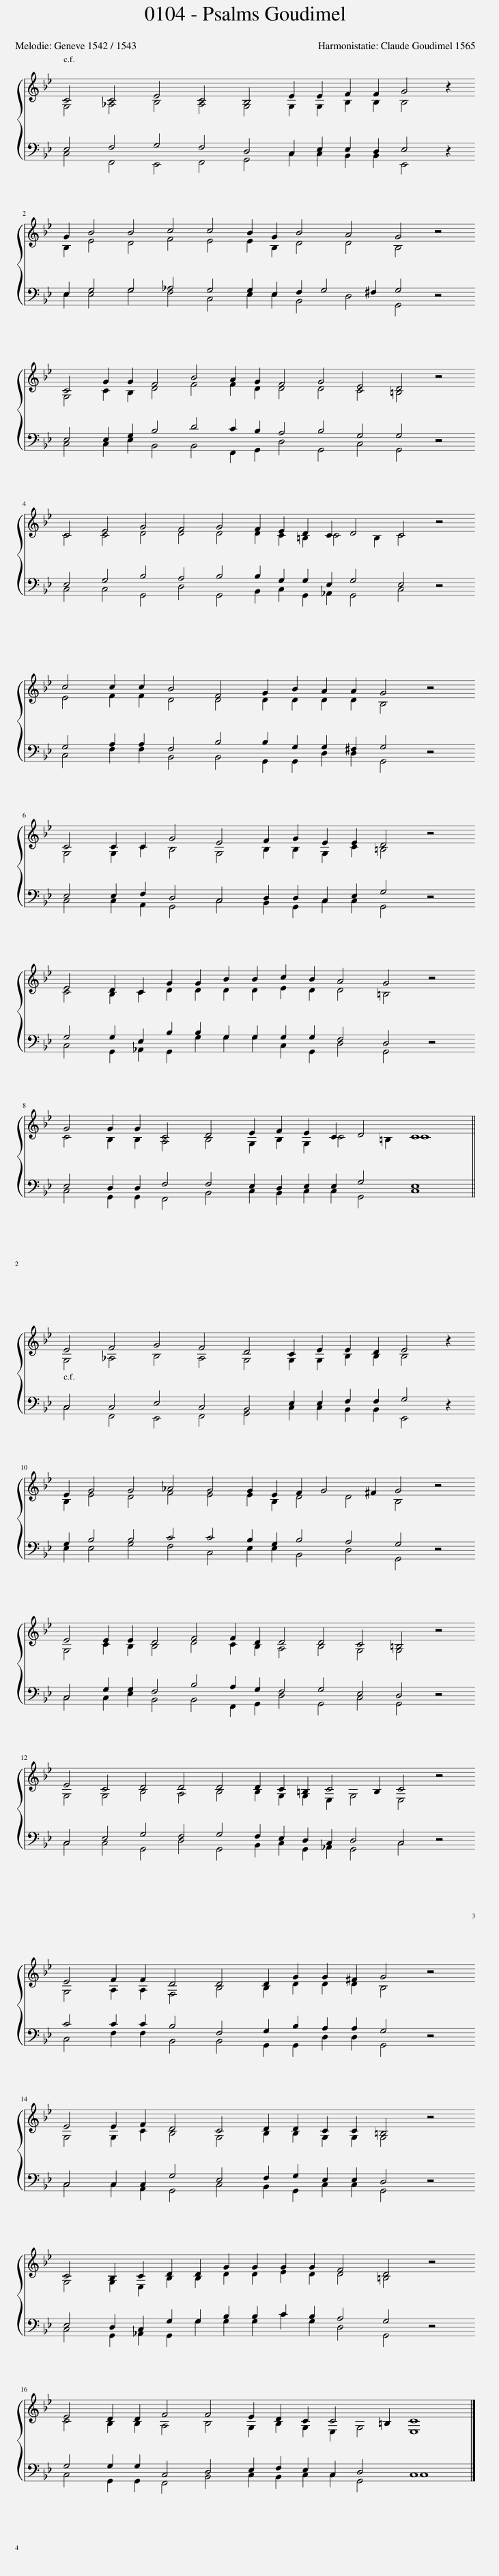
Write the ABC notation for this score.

X:1
%%score { ( 1 2 ) | ( 3 4 ) }
L:1/8
M:18/4
I:linebreak $
K:Bb
V:1 treble
V:2 treble
V:3 bass
V:4 bass
V:1
 C4 C4 E4 C4 B,4 E2 E2 F2 F2 G4 z2 |$ G2 B4 B4 c4 c4 B2 G2 B4 A4 G4 z4 |$ C4 G2 G2 F4 B4 A2 G2 F4 G4 E4 D4 z4 |$ C4 E4 G4 F4 G4 F2 E2 D2 C2 D4 C4 z4 |$ c4 c2 c2 B4 F4 G2 B2 A2 A2 G4 z4 |$ %5
 C4 C2 C2 G4 E4 F2 G2 E2 E2 D4 z4 |$ E4 D2 C2 G2 G2 B2 B2 c2 B2 A4 G4 z4 |$ G4 G2 G2 C4 D4 E2 F2 E2 C2 D4 C8 ||$ E4 F4 G4 F4 D4 C2 E2 E2 D2 E4 z2 |$ E2 G4 G4 _A4 G4 G2 E2 F2 G4 ^F2 G4 z4 |$ %10
 E4 E2 E2 D4 F4 F2 D2 D4 D4 C4 =B,4 z4 |$ E4 C4 D4 D4 D4 D2 C2 =B,2 C4 B,2 C4 z4 |$ E4 F2 F2 D4 D4 D2 G2 G2 ^F2 G4 z4 |$ E4 E2 F2 D4 C4 D2 D2 C2 C2 =B,4 z4 |$ C4 B,2 C2 D2 D2 G2 G2 G2 G2 F4 D4 z4 |$ %15
 E4 D2 D2 F4 F4 E2 D2 C2 C4 =B,2 C8 |] %16
V:2
 G,4 _A,4 B,4 A,4 G,4 G,2 G,2 B,2 B,2 B,4 x2 |$ B,2 E4 D4 F4 E4 E2 B,2 D4 D4 B,4 x4 |$ G,4 C2 B,2 D4 F4 F2 D2 D4 D4 C4 =B,4 x4 |$ C4 C4 D4 D4 D4 D2 C2 =B,2 C4 B,2 C4 x4 |$ E4 F2 F2 D4 D4 D2 D2 D2 D2 B,4 x4 |$ %5
 G,4 G,2 C2 B,4 G,4 B,2 B,2 G,2 C2 =B,4 x4 |$ C4 B,2 C2 D2 D2 D2 D2 E2 D2 D4 =B,4 x4 |$ C4 B,2 B,2 A,4 B,4 G,2 B,2 G,2 C4 =B,2 C8 ||$ G,4 _A,4 B,4 A,4 G,4 G,2 G,2 B,2 B,2 B,4 x2 |$ B,2 E4 D4 F4 E4 E2 B,2 D4 D4 B,4 x4 |$ %10
 G,4 C2 B,2 B,4 D4 C2 B,2 A,4 B,4 G,4 G,4 x4 |$ G,4 G,4 B,4 A,4 B,4 B,2 G,2 G,2 E,2 G,4 E,4 x4 |$ G,4 A,2 A,2 F,4 B,4 B,2 D2 D2 D2 B,4 x4 |$ G,4 G,2 C2 B,4 G,4 B,2 B,2 G,2 G,2 G,4 x4 |$ G,4 G,2 E,2 B,2 B,2 D2 D2 E2 D2 D4 =B,4 x4 |$ %15
 C4 B,2 B,2 A,4 B,4 G,2 B,2 G,2 E,2 G,4 E,8 |] %16
V:3
 E,4 F,4 G,4 F,4 D,4 C,2 E,2 E,2 D,2 E,4 z2 |$ E,2 G,4 G,4 _A,4 G,4 G,2 E,2 F,2 G,4 ^F,2 G,4 z4 |$ E,4 E,2 G,2 B,4 D4 C2 B,2 A,4 B,4 G,4 G,4 z4 |$ E,4 G,4 B,4 A,4 B,4 B,2 G,2 G,2 E,2 G,4 E,4 z4 |$ G,4 A,2 A,2 F,4 B,4 B,2 G,2 G,2 ^F,2 G,4 z4 |$ %5
 E,4 E,2 F,2 D,4 C,4 D,2 D,2 C,2 E,2 G,4 z4 |$ G,4 G,2 E,2 B,2 B,2 G,2 G,2 G,2 G,2 F,4 D,4 z4 |$ E,4 D,2 D,2 F,4 F,4 E,2 D,2 E,2 E,2 G,4 E,8 ||$ C,4 C,4 E,4 C,4 B,,4 E,2 E,2 F,2 F,2 G,4 z2 |$ G,2 B,4 B,4 C4 C4 B,2 G,2 B,4 A,4 G,4 z4 |$ %10
 C,4 G,2 G,2 F,4 B,4 A,2 G,2 F,4 G,4 E,4 D,4 z4 |$ C,4 E,4 G,4 F,4 G,4 F,2 E,2 D,2 C,2 D,4 C,4 z4 |$ C4 C2 C2 B,4 F,4 G,2 B,2 A,2 A,2 G,4 z4 |$ C,4 C,2 C,2 G,4 E,4 F,2 G,2 E,2 E,2 D,4 z4 |$ E,4 D,2 C,2 G,2 G,2 B,2 B,2 C2 B,2 A,4 G,4 z4 |$ %15
 G,4 G,2 G,2 C,4 D,4 E,2 F,2 E,2 C,2 D,4 C,8 |] %16
V:4
 C,4 F,,4 E,,4 F,,4 G,,4 C,2 C,2 B,,2 B,,2 E,,4 x2 |$ E,2 E,4 G,4 F,4 C,4 E,2 E,2 B,,4 D,4 G,,4 x4 |$ C,4 C,2 E,2 B,,4 B,,4 F,,2 G,,2 D,4 G,,4 C,4 G,,4 x4 |$ C,4 C,4 G,,4 D,4 G,,4 B,,2 C,2 G,,2 _A,,2 G,,4 C,4 x4 |$ C,4 F,2 F,2 B,,4 B,,4 G,,2 G,,2 D,2 D,2 G,,4 x4 |$ %5
 C,4 C,2 A,,2 G,,4 C,4 B,,2 G,,2 C,2 C,2 G,,4 x4 |$ C,4 G,,2 _A,,2 G,,2 G,2 G,2 G,2 C,2 G,,2 D,4 G,,4 x4 |$ C,4 G,,2 G,,2 F,,4 B,,4 C,2 B,,2 C,2 C,2 G,,4 C,8 ||$ C,4 F,,4 E,,4 F,,4 G,,4 C,2 C,2 B,,2 B,,2 E,,4 x2 |$ E,2 E,4 G,4 F,4 C,4 E,2 E,2 B,,4 D,4 G,,4 x4 |$ %10
 C,4 C,2 E,2 B,,4 B,,4 F,,2 G,,2 D,4 G,,4 C,4 G,,4 x4 |$ C,4 C,4 G,,4 D,4 G,,4 B,,2 C,2 G,,2 _A,,2 G,,4 C,4 x4 |$ C,4 F,2 F,2 B,,4 B,,4 G,,2 G,,2 D,2 D,2 G,,4 x4 |$ C,4 C,2 A,,2 G,,4 C,4 B,,2 G,,2 C,2 C,2 G,,4 x4 |$ C,4 G,,2 _A,,2 G,,2 G,2 G,2 G,2 C2 G,2 D,4 G,,4 x4 |$ %15
 C,4 G,,2 G,,2 F,,4 B,,4 C,2 B,,2 C,2 C,2 G,,4 C,8 |] %16
